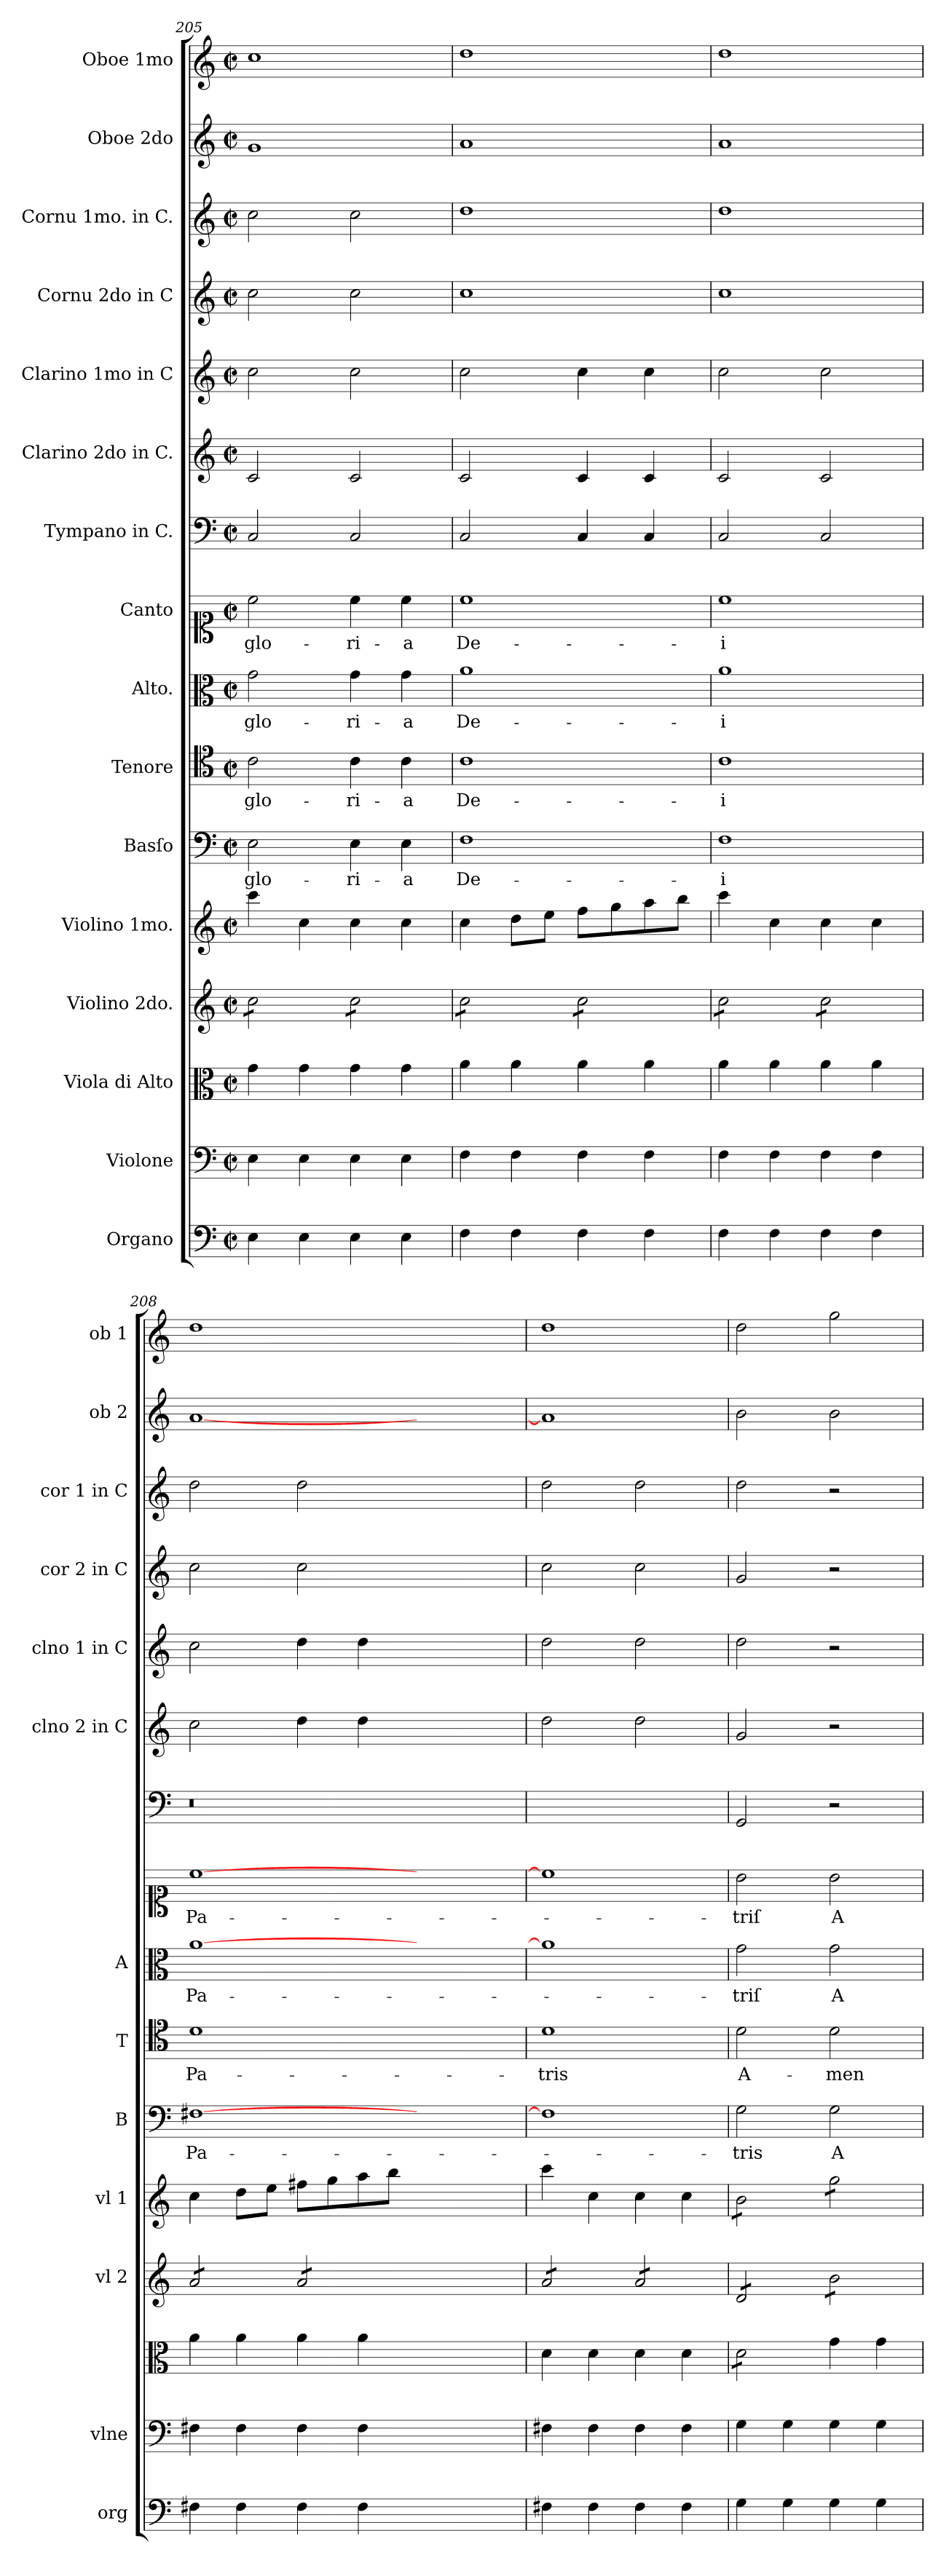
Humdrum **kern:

**kern	**kern	**kern	**kern	**kern	**kern	**text	**kern	**text	**kern	**text	**kern	**text	**kern	**kern	**kern	**kern	**kern	**kern	**kern
*part16	*part15	*part14	*part13	*part12	*part11	*part11	*part10	*part10	*part9	*part9	*part8	*part8	*part7	*part6	*part5	*part4	*part3	*part2	*part1
*staff16	*staff15	*staff14	*staff13	*staff12	*staff11	*staff11	*staff10	*staff10	*staff9	*staff9	*staff8	*staff8	*staff7	*staff6	*staff5	*staff4	*staff3	*staff2	*staff1
*I"Organo	*I"Violone	*I"Viola di Alto	*I"Violino 2do.	*I"Violino 1mo.	*I"Basſo	*	*I"Tenore	*	*I"Alto.	*	*I"Canto	*	*I"Tympano in C.	*I"Clarino 2do in C.	*I"Clarino 1mo in C	*I"Cornu 2do in C	*I"Cornu 1mo. in C.	*I"Oboe 2do	*I"Oboe 1mo
*I'org	*I'vlne	*	*I'vl 2	*I'vl 1	*I'B	*	*I'T	*	*I'A	*	*	*	*	*I'clno 2 in C	*I'clno 1 in C	*I'cor 2 in C	*I'cor 1 in C	*I'ob 2	*I'ob 1
*clefF4	*clefF4	*clefC3	*clefG2	*clefG2	*clefF4	*	*clefC4	*	*clefC3	*	*clefC1	*	*clefF4	*clefG2	*clefG2	*clefG2	*clefG2	*clefG2	*clefG2
*k[]	*k[]	*k[]	*k[]	*k[]	*k[]	*	*k[]	*	*k[]	*	*k[]	*	*k[]	*k[]	*k[]	*k[]	*k[]	*k[]	*k[]
*C:	*C:	*C:	*C:	*C:	*C:	*	*C:	*	*C:	*	*C:	*	*C:	*C:	*C:	*C:	*C:	*C:	*C:
*M2/2	*M2/2	*M2/2	*M2/2	*M2/2	*M2/2	*	*M2/2	*	*M2/2	*	*M2/2	*	*M2/2	*M2/2	*M2/2	*M2/2	*M2/2	*M2/2	*M2/2
*met(c|)	*met(c|)	*met(c|)	*met(c|)	*met(c|)	*met(c|)	*	*met(c|)	*	*met(c|)	*	*met(c|)	*	*met(c|)	*met(c|)	*met(c|)	*met(c|)	*met(c|)	*met(c|)	*met(c|)
=205	=205	=205	=205	=205	=205	=205	=205	=205	=205	=205	=205	=205	=205	=205	=205	=205	=205	=205	=205
*	*	*	*tremolo	*	*	*	*	*	*	*	*	*	*	*	*	*	*	*	*
4E\	4E\	4g\	8cc\L	4ccc\	2E\	glo-	2c\	glo-	2g\	glo-	2cc\	glo-	2C/	2c/	2cc\	2cc\	2cc\	1g	1cc
.	.	.	8cc\	.	.	.	.	.	.	.	.	.	.	.	.	.	.	.	.
4E\	4E\	4g\	8cc\	4cc\	.	.	.	.	.	.	.	.	.	.	.	.	.	.	.
.	.	.	8cc\J	.	.	.	.	.	.	.	.	.	.	.	.	.	.	.	.
4E\	4E\	4g\	8cc\L	4cc\	4E\	-ri-	4c\	-ri-	4g\	-ri-	4cc\	-ri-	2C/	2c/	2cc\	2cc\	2cc\	.	.
.	.	.	8cc\	.	.	.	.	.	.	.	.	.	.	.	.	.	.	.	.
4E\	4E\	4g\	8cc\	4cc\	4E\	-a	4c\	-a	4g\	-a	4cc\	-a	.	.	.	.	.	.	.
.	.	.	8cc\J	.	.	.	.	.	.	.	.	.	.	.	.	.	.	.	.
=206	=206	=206	=206	=206	=206	=206	=206	=206	=206	=206	=206	=206	=206	=206	=206	=206	=206	=206	=206
4F\	4F\	4a\	8cc\L	4cc\	1F	De-	1c	De-	1a	De-	1cc	De-	2C/	2c/	2cc\	1cc	1dd	1a	1dd
.	.	.	8cc\	.	.	.	.	.	.	.	.	.	.	.	.	.	.	.	.
4F\	4F\	4a\	8cc\	8dd\L	.	.	.	.	.	.	.	.	.	.	.	.	.	.	.
.	.	.	8cc\J	8ee\J	.	.	.	.	.	.	.	.	.	.	.	.	.	.	.
4F\	4F\	4a\	8cc\L	8ff\L	.	.	.	.	.	.	.	.	4C/	4c/	4cc\	.	.	.	.
.	.	.	8cc\	8gg\	.	.	.	.	.	.	.	.	.	.	.	.	.	.	.
4F\	4F\	4a\	8cc\	8aa\	.	.	.	.	.	.	.	.	4C/	4c/	4cc\	.	.	.	.
.	.	.	8cc\J	8bb\J	.	.	.	.	.	.	.	.	.	.	.	.	.	.	.
=207	=207	=207	=207	=207	=207	=207	=207	=207	=207	=207	=207	=207	=207	=207	=207	=207	=207	=207	=207
4F\	4F\	4a\	8cc\L	4ccc\	1F	-i	1c	-i	1a	-i	1cc	-i	2C/	2c/	2cc\	1cc	1dd	1a	1dd
.	.	.	8cc\	.	.	.	.	.	.	.	.	.	.	.	.	.	.	.	.
4F\	4F\	4a\	8cc\	4cc\	.	.	.	.	.	.	.	.	.	.	.	.	.	.	.
.	.	.	8cc\J	.	.	.	.	.	.	.	.	.	.	.	.	.	.	.	.
4F\	4F\	4a\	8cc\L	4cc\	.	.	.	.	.	.	.	.	2C/	2c/	2cc\	.	.	.	.
.	.	.	8cc\	.	.	.	.	.	.	.	.	.	.	.	.	.	.	.	.
4F\	4F\	4a\	8cc\	4cc\	.	.	.	.	.	.	.	.	.	.	.	.	.	.	.
.	.	.	8cc\J	.	.	.	.	.	.	.	.	.	.	.	.	.	.	.	.
=208	=208	=208	=208	=208	=208	=208	=208	=208	=208	=208	=208	=208	=208	=208	=208	=208	=208	=208	=208
4F#X\	4F#X\	4a\	8a/L	4cc\	[1F#X	Pa-	1d	Pa-	[1a	Pa-	[1cc	Pa-	0r	2cc\	2cc\	2cc\	2dd\	[1a	1dd
.	.	.	8a/	.	.	.	.	.	.	.	.	.	.	.	.	.	.	.	.
4F#\	4F#\	4a\	8a/	8dd\L	.	.	.	.	.	.	.	.	.	.	.	.	.	.	.
.	.	.	8a/J	8ee\J	.	.	.	.	.	.	.	.	.	.	.	.	.	.	.
4F#\	4F#\	4a\	8a/L	8ff#X\L	.	.	.	.	.	.	.	.	.	4dd\	4dd\	2cc\	2dd\	.	.
.	.	.	8a/	8gg\	.	.	.	.	.	.	.	.	.	.	.	.	.	.	.
4F#\	4F#\	4a\	8a/	8aa\	.	.	.	.	.	.	.	.	.	4dd\	4dd\	.	.	.	.
.	.	.	8a/J	8bb\J	.	.	.	.	.	.	.	.	.	.	.	.	.	.	.
1ryy	1ryy	1ryy	1ryy	1ryy	1ryy	.	1ryy	.	1ryy	.	1ryy	.	.	1ryy	1ryy	1ryy	1ryy	1ryy	1ryy
=209	=209	=209	=209	=209	=209	=209	=209	=209	=209	=209	=209	=209	=209	=209	=209	=209	=209	=209	=209
4F#X\	4F#X\	4d\	8a/L	4ccc\	1F#]	.	1d	-tris	1a]	.	1cc]	.	1ryy	2dd\	2dd\	2cc\	2dd\	1a]	1dd
.	.	.	8a/	.	.	.	.	.	.	.	.	.	.	.	.	.	.	.	.
4F#\	4F#\	4d\	8a/	4cc\	.	.	.	.	.	.	.	.	.	.	.	.	.	.	.
.	.	.	8a/J	.	.	.	.	.	.	.	.	.	.	.	.	.	.	.	.
4F#\	4F#\	4d\	8a/L	4cc\	.	.	.	.	.	.	.	.	.	2dd\	2dd\	2cc\	2dd\	.	.
.	.	.	8a/	.	.	.	.	.	.	.	.	.	.	.	.	.	.	.	.
4F#\	4F#\	4d\	8a/	4cc\	.	.	.	.	.	.	.	.	.	.	.	.	.	.	.
.	.	.	8a/J	.	.	.	.	.	.	.	.	.	.	.	.	.	.	.	.
=210	=210	=210	=210	=210	=210	=210	=210	=210	=210	=210	=210	=210	=210	=210	=210	=210	=210	=210	=210
*	*	*tremolo	*	*	*	*	*	*	*	*	*	*	*	*	*	*	*	*	*
*	*	*	*	*tremolo	*	*	*	*	*	*	*	*	*	*	*	*	*	*	*
4G\	4G\	8d\L	8d/L	8b\L	2G\	-tris	2d\	A-	2g\	-triſ	2b\	-triſ	2GG/	2g/	2dd\	2g/	2dd\	2b\	2dd\
.	.	8d\	8d/	8b\	.	.	.	.	.	.	.	.	.	.	.	.	.	.	.
4G\	4G\	8d\	8d/	8b\	.	.	.	.	.	.	.	.	.	.	.	.	.	.	.
.	.	8d\J	8d/J	8b\J	.	.	.	.	.	.	.	.	.	.	.	.	.	.	.
*	*	*Xtremolo	*	*	*	*	*	*	*	*	*	*	*	*	*	*	*	*	*
4G\	4G\	4g\	8b\L	8gg\L	2G\	A-	2d\	-men	2g\	A-	2b\	A-	2r	2r	2r	2r	2r	2b\	2gg\
.	.	.	8b\	8gg\	.	.	.	.	.	.	.	.	.	.	.	.	.	.	.
4G\	4G\	4g\	8b\	8gg\	.	.	.	.	.	.	.	.	.	.	.	.	.	.	.
.	.	.	8b\J	8gg\J	.	.	.	.	.	.	.	.	.	.	.	.	.	.	.
*	*	*	*	*Xtremolo	*	*	*	*	*	*	*	*	*	*	*	*	*	*	*
*	*	*	*Xtremolo	*	*	*	*	*	*	*	*	*	*	*	*	*	*	*	*
=	=	=	=	=	=	=	=	=	=	=	=	=	=	=	=	=	=	=	=
*-	*-	*-	*-	*-	*-	*-	*-	*-	*-	*-	*-	*-	*-	*-	*-	*-	*-	*-	*-
